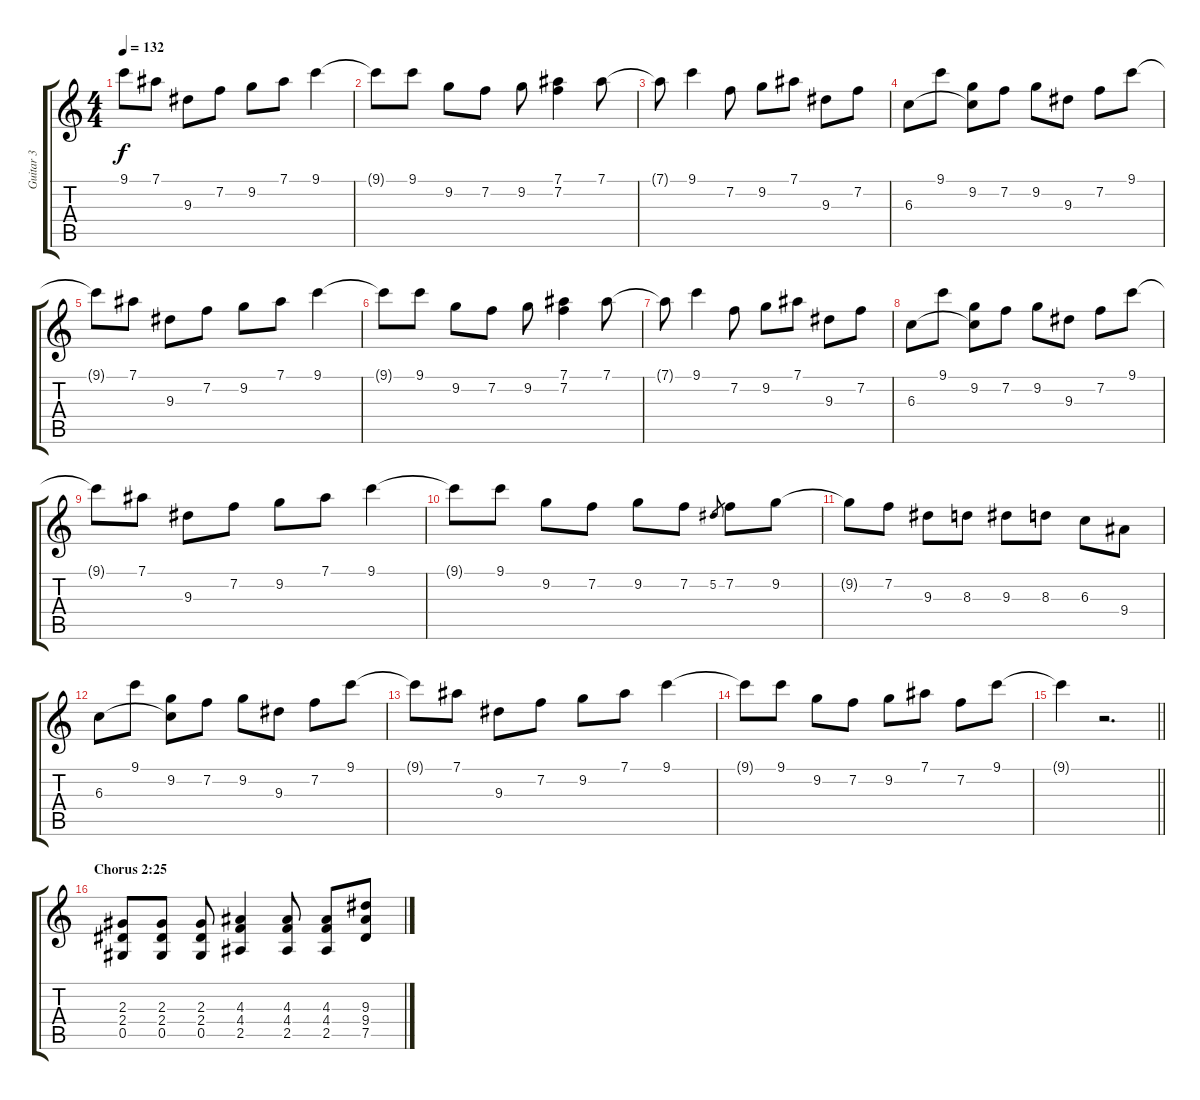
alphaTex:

\track ("Guitar 3" "Guitar 3") {instrument overdrivenguitar}
\staff {score tabs}
\tuning (Eb4 Bb3 Gb3 Db3 Ab2 Eb2) {hide}
\ts (4 4)
\tempo 132
\clef g2
\ks c
9.1{t}.8{dy f} 7.1.8 9.3.8 7.2.8 9.2.8 7.1.8 9.1.4 |
9.1{t}.8 9.1.8 9.2.8 7.2.8 9.2.8 (7.1 7.2).4 7.1.8 |
7.1{t}.8 9.1.4 7.2.8 9.2.8 7.1.8 9.3.8 7.2.8 |
6.3.8 9.1.8 (9.2 6.3{t}).8 7.2.8 9.2.8 9.3.8 7.2.8 9.1.8 |
9.1{t}.8 7.1.8 9.3.8 7.2.8 9.2.8 7.1.8 9.1.4 |
9.1{t}.8 9.1.8 9.2.8 7.2.8 9.2.8 (7.1 7.2).4 7.1.8 |
7.1{t}.8 9.1.4 7.2.8 9.2.8 7.1.8 9.3.8 7.2.8 |
6.3.8 9.1.8 (9.2 6.3{t}).8 7.2.8 9.2.8 9.3.8 7.2.8 9.1.8 |
9.1{t}.8 7.1.8 9.3.8 7.2.8 9.2.8 7.1.8 9.1.4 |
9.1{t}.8 9.1.8 9.2.8 7.2.8 9.2.8 7.2.8 5.2.8{gr} 7.2.8 9.2.8 |
9.2{t}.8 7.2.8 9.3.8 8.3.8 9.3.8 8.3.8 6.3.8 9.4.8 |
6.3.8 9.1.8 (9.2 6.3{t}).8 7.2.8 9.2.8 9.3.8 7.2.8 9.1.8 |
9.1{t}.8 7.1.8 9.3.8 7.2.8 9.2.8 7.1.8 9.1.4 |
9.1{t}.8 9.1.8 9.2.8 7.2.8 9.2.8 7.1.8 7.2.8 9.1.8 |
\barLineRight lightlight
9.1{t}.4 r.2{d} |
\section ("" "Chorus 2:25")
(2.3 2.4 0.5).8 (2.3 2.4 0.5).8 (2.3 2.4 0.5).8 (4.3 4.4 2.5).4 (4.3 4.4 2.5).8 (4.3 4.4 2.5).8 (9.3 9.4 7.5).8
